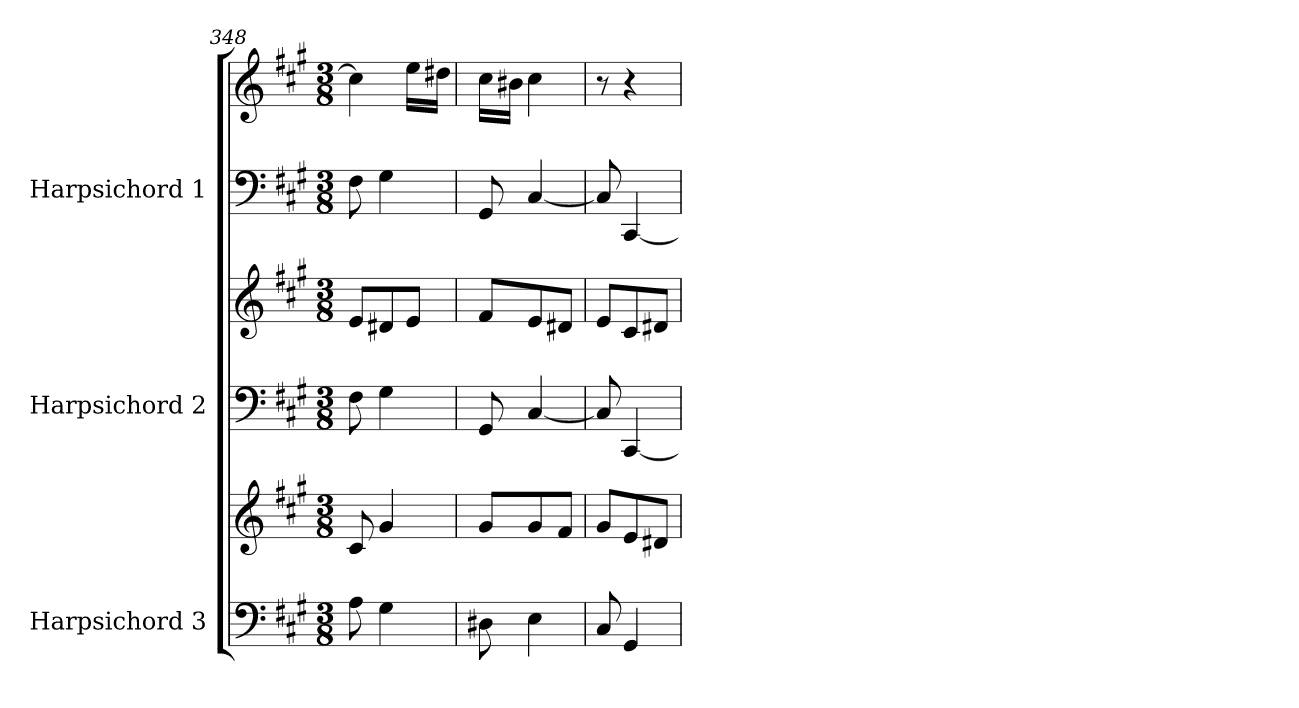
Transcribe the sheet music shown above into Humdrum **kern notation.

**kern	**kern	**kern	**kern	**kern	**kern
*part3	*part3	*part2	*part2	*part1	*part1
*staff6	*staff5	*staff4	*staff3	*staff2	*staff1
*I"Harpsichord 3	*	*I"Harpsichord 2	*	*I"Harpsichord 1	*
*I'Hp	*	*I'Hp	*	*I'Hp	*
*clefF4	*clefG2	*clefF4	*clefG2	*clefF4	*clefG2
*k[f#c#g#]	*k[f#c#g#]	*k[f#c#g#]	*k[f#c#g#]	*k[f#c#g#]	*k[f#c#g#]
*M3/8	*M3/8	*M3/8	*M3/8	*M3/8	*M3/8
=348	=348	=348	=348	=348	=348
8A\	8c#/	8F#\	8e/L	8F#\	4cc#\]
4G#\	4g#/	4G#\	8d#X/	4G#\	.
.	.	.	8e/J	.	16ee\LL
.	.	.	.	.	16dd#X\JJ
=349	=349	=349	=349	=349	=349
8D#X\	8g#/L	8GG#/	8f#/L	8GG#/	16cc#\LL
.	.	.	.	.	16b#X\JJ
4E\	8g#/	[4C#/	8e/	[4C#/	4cc#\
.	8f#/J	.	8d#X/J	.	.
=350	=350	=350	=350	=350	=350
8C#/	8g#/L	8C#/]	8e/L	8C#/]	8r
4GG#/	8e/	[4CC#/	8c#/	[4CC#/	4r
.	8d#X/J	.	8d#X/J	.	.
=	=	=	=	=	=
*-	*-	*-	*-	*-	*-
